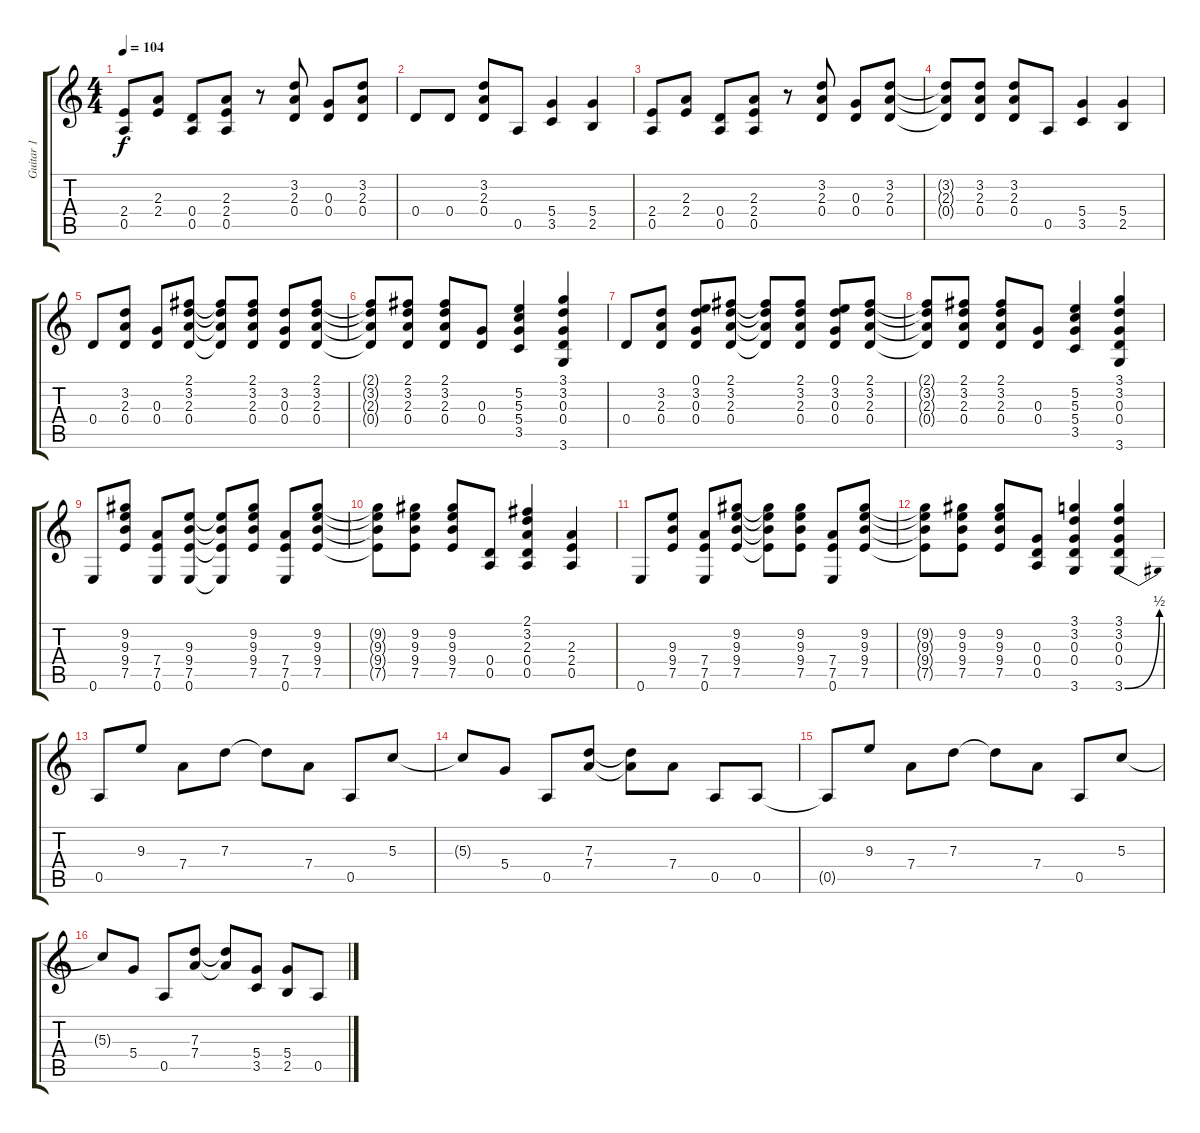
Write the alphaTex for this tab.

\track ("Guitar 1" "Guitar 1") {instrument overdrivenguitar}
\staff {score tabs}
\tuning (E4 B3 G3 D3 A2 E2) {hide}
\ts (4 4)
\tempo 104
\clef g2
\ks c
(2.4 0.5).8{dy f} (2.3 2.4).8 (0.4 0.5).8 (2.3 2.4 0.5).8 r.8 (3.2 2.3 0.4).8 (0.3 0.4).8 (3.2 2.3 0.4).8 |
0.4.8 0.4.8 (3.2 2.3 0.4).8 0.5.8 (5.4 3.5).4 (5.4 2.5).4 |
(2.4 0.5).8 (2.3 2.4).8 (0.4 0.5).8 (2.3 2.4 0.5).8 r.8 (3.2 2.3 0.4).8 (0.3 0.4).8 (3.2 2.3 0.4).8 |
(3.2{t} 2.3{t} 0.4{t}).8 (3.2 2.3 0.4).8 (3.2 2.3 0.4).8 0.5.8 (5.4 3.5).4 (5.4 2.5).4 |
0.4.8 (3.2 2.3 0.4).8 (0.3 0.4).8 (2.1 3.2 2.3 0.4).8 (2.1{t} 3.2{t} 2.3{t} 0.4{t}).8 (2.1 3.2 2.3 0.4).8 (3.2 0.3 0.4).8 (2.1 3.2 2.3 0.4).8 |
(2.1{t} 3.2{t} 2.3{t} 0.4{t}).8 (2.1 3.2 2.3 0.4).8 (2.1 3.2 2.3 0.4).8 (0.3 0.4).8 (5.2 5.3 5.4 3.5).4 (3.1 3.2 0.3 0.4 3.6).4 |
0.4.8 (3.2 2.3 0.4).8 (0.1 3.2 0.3 0.4).8 (2.1 3.2 2.3 0.4).8 (2.1{t} 3.2{t} 2.3{t} 0.4{t}).8 (2.1 3.2 2.3 0.4).8 (0.1 3.2 0.3 0.4).8 (2.1 3.2 2.3 0.4).8 |
(2.1{t} 3.2{t} 2.3{t} 0.4{t}).8 (2.1 3.2 2.3 0.4).8 (2.1 3.2 2.3 0.4).8 (0.3 0.4).8 (5.2 5.3 5.4 3.5).4 (3.1 3.2 0.3 0.4 3.6).4 |
0.6.8 (9.2 9.3 9.4 7.5).8 (7.4 7.5 0.6).8 (9.3 9.4 7.5 0.6).8 (9.3{t} 9.4{t} 7.5{t} 0.6{t}).8 (9.2 9.3 9.4 7.5).8 (7.4 7.5 0.6).8 (9.2 9.3 9.4 7.5).8 |
(9.2{t} 9.3{t} 9.4{t} 7.5{t}).8 (9.2 9.3 9.4 7.5).8 (9.2 9.3 9.4 7.5).8 (0.4 0.5).8 (2.1 3.2 2.3 0.4 0.5).4 (2.3 2.4 0.5).4 |
0.6.8 (9.3 9.4 7.5).8 (7.4 7.5 0.6).8 (9.2 9.3 9.4 7.5).8 (9.2{t} 9.3{t} 9.4{t} 7.5{t}).8 (9.2 9.3 9.4 7.5).8 (7.4 7.5 0.6).8 (9.2 9.3 9.4 7.5).8 |
(9.2{t} 9.3{t} 9.4{t} 7.5{t}).8 (9.2 9.3 9.4 7.5).8 (9.2 9.3 9.4 7.5).8 (0.3 0.4 0.5).8 (3.1 3.2 0.3 0.4 3.6).4 (3.1 3.2 0.3 0.4 3.6{be (bend 0 0 60 2)}).4 |
0.5.8 9.3.8 7.4.8 7.3.8 7.3{t}.8 7.4.8 0.5.8 5.3.8 |
5.3{t}.8 5.4.8 0.5.8 (7.3 7.4).8 (7.3{t} 7.4{t}).8 7.4.8 0.5.8 0.5.8 |
0.5{t}.8 9.3.8 7.4.8 7.3.8 7.3{t}.8 7.4.8 0.5.8 5.3.8 |
5.3{t}.8 5.4.8 0.5.8 (7.3 7.4).8 (7.3{t} 7.4{t}).8 (5.4 3.5).8 (5.4 2.5).8 0.5.8
